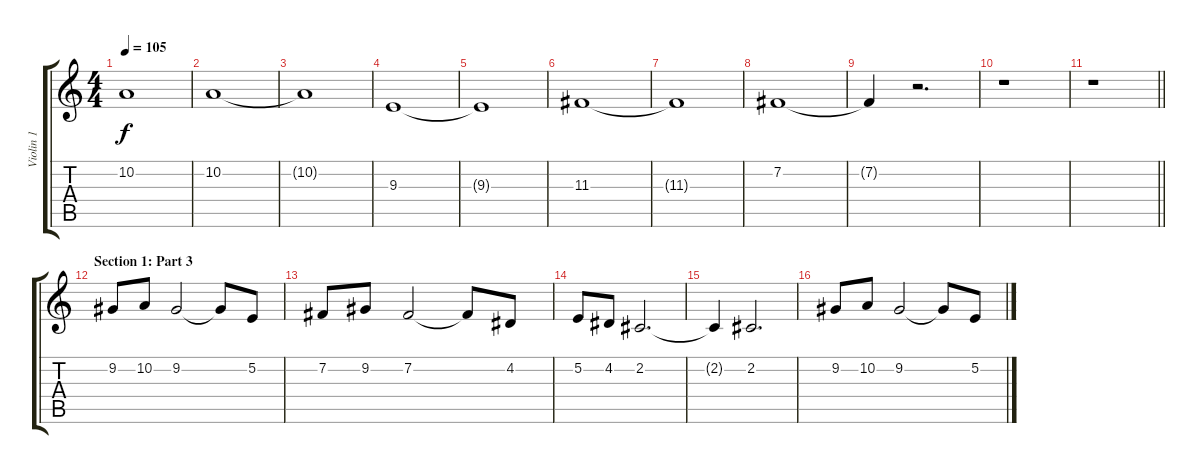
\track ("Violin 1" "Violin 1") {instrument stringensemble1}
\staff {score tabs}
\tuning (E4 B3 G3 D3 A2 E2) {hide}
\ts (4 4)
\tempo 105
\clef g2
\ks c
10.2{t}.1{dy f} |
10.2.1 |
10.2{t}.1 |
9.3.1 |
9.3{t}.1 |
11.3.1 |
11.3{t}.1 |
7.2.1{volume 0} |
7.2{t}.4 r.2{d} |
r.1 |
\barLineRight lightlight
r.1 |
\section ("" "Section 1: Part 3")
9.2.8{volume 12} 10.2.8 9.2.2 9.2{t}.8 5.2.8 |
7.2.8 9.2.8 7.2.2 7.2{t}.8 4.2.8 |
5.2.8 4.2.8 2.2.2{d volume 6} |
2.2{t}.4 2.2.2{d volume 12} |
9.2.8 10.2.8 9.2.2 9.2{t}.8 5.2.8
